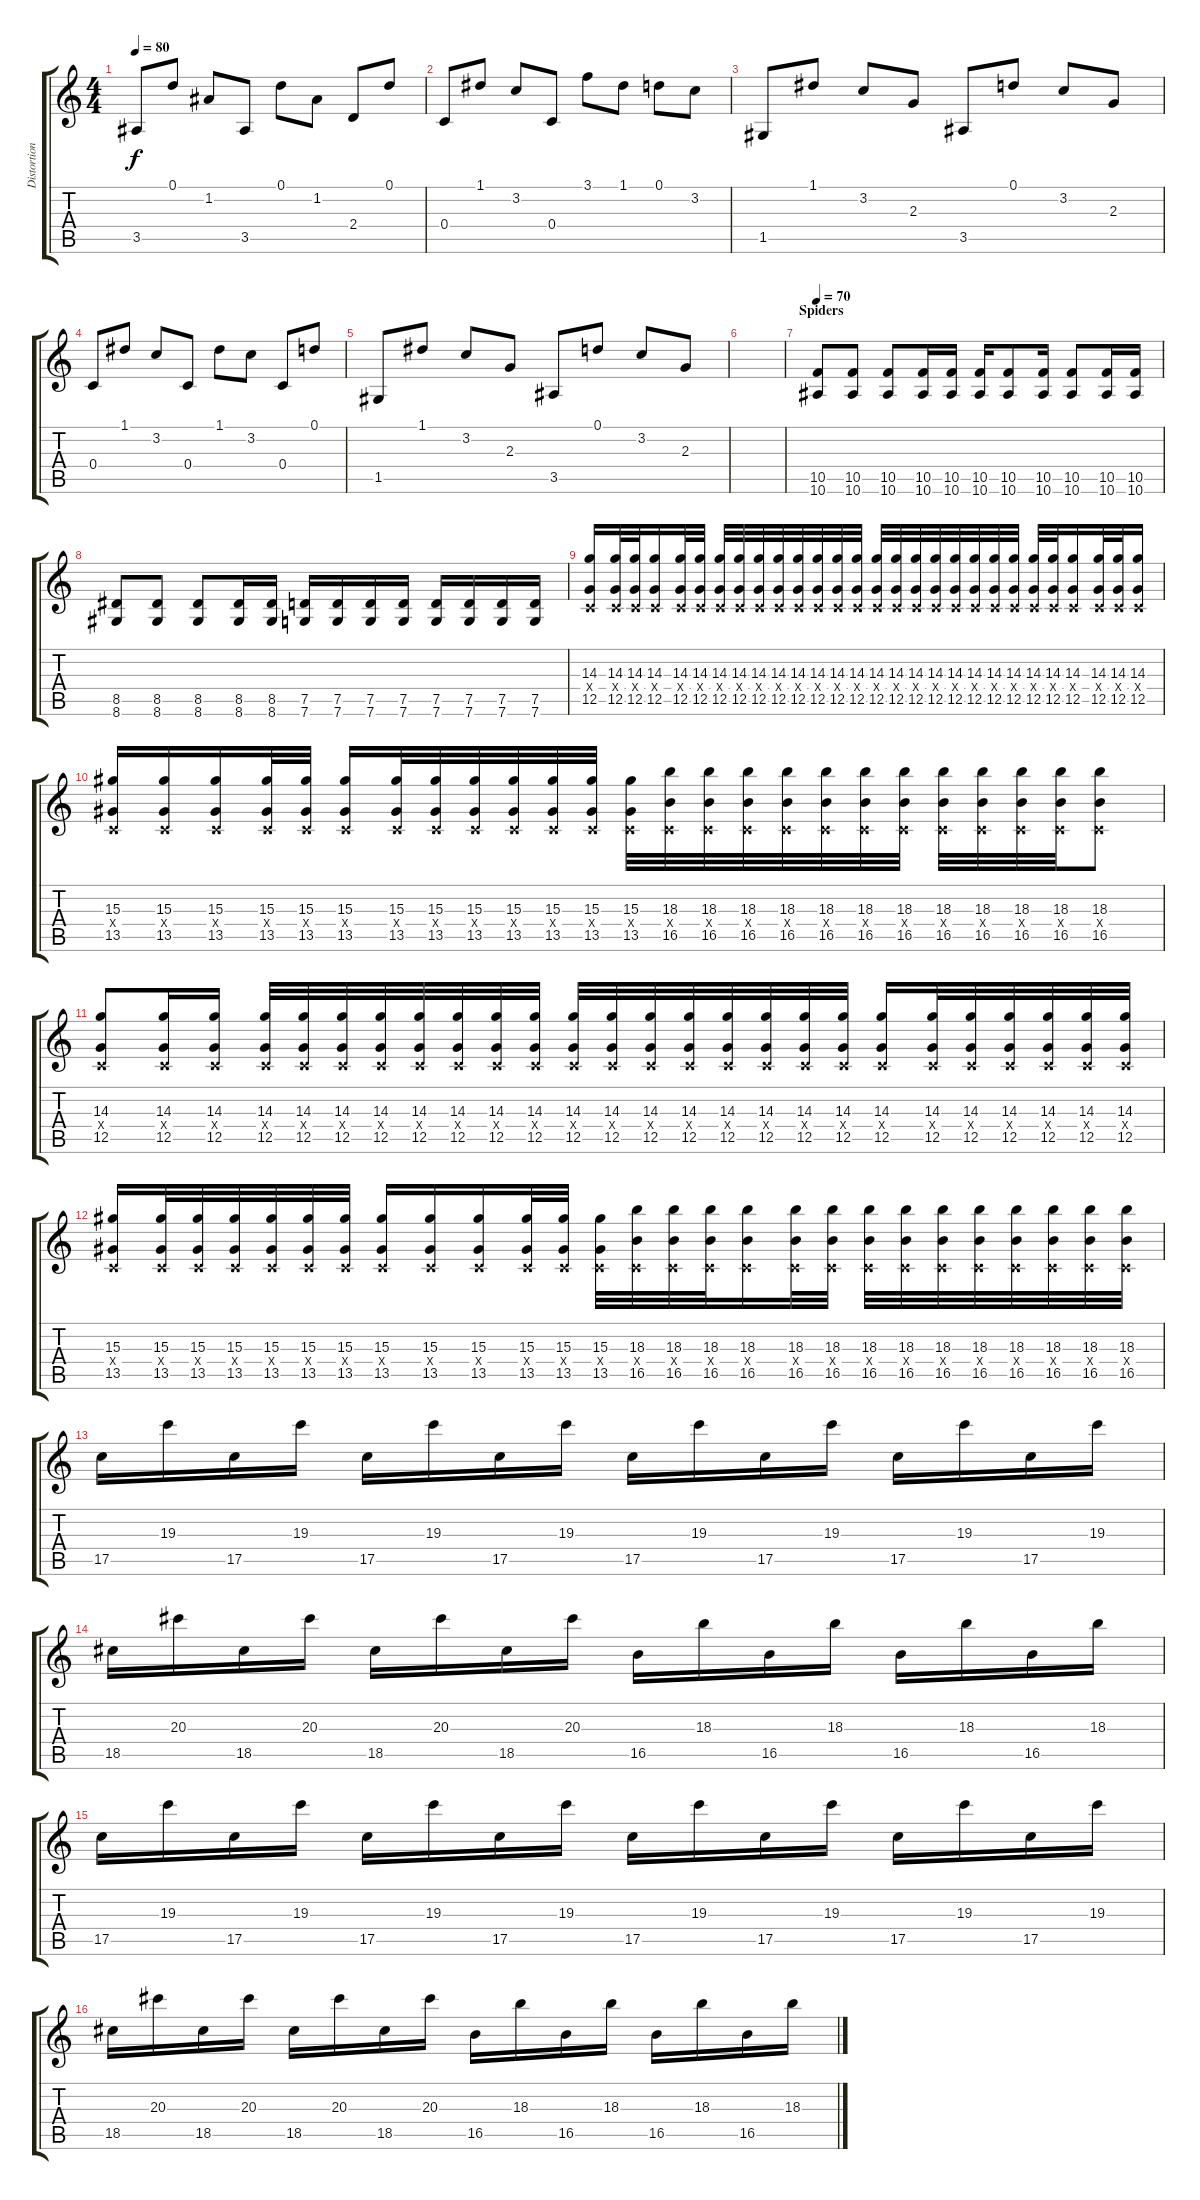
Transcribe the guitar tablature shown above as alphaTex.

\track ("Distortion Guitar" "Distortion") {instrument distortionguitar}
\staff {score tabs}
\tuning (D4 A3 F3 C3 G2 C2) {hide}
\ts (4 4)
\tempo 80
\clef g2
\ks c
3.5.8{dy f} 0.1.8 1.2.8 3.5.8 0.1.8 1.2.8 2.4.8 0.1.8 |
0.4.8 1.1.8 3.2.8 0.4.8 3.1.8 1.1.8 0.1.8 3.2.8 |
1.5.8 1.1.8 3.2.8 2.3.8 3.5.8 0.1.8 3.2.8 2.3.8 |
0.4.8 1.1.8 3.2.8 0.4.8 1.1.8 3.2.8 0.4.8 0.1.8 |
1.5.8 1.1.8 3.2.8 2.3.8 3.5.8 0.1.8 3.2.8 2.3.8 |
|
\section ("" "Spiders")
\tempo 70
(10.5 10.6).8{volume 16 instrument distortionguitar} (10.5 10.6).8 (10.5 10.6).8 (10.5 10.6).16 (10.5 10.6).16 (10.5 10.6).16 (10.5 10.6).8 (10.5 10.6).16 (10.5 10.6).8 (10.5 10.6).16 (10.5 10.6).16 |
(8.5 8.6).8 (8.5 8.6).8 (8.5 8.6).8 (8.5 8.6).16 (8.5 8.6).16 (7.5 7.6).16 (7.5 7.6).16 (7.5 7.6).16 (7.5 7.6).16 (7.5 7.6).16 (7.5 7.6).16 (7.5 7.6).16 (7.5 7.6).16 |
(14.3 0.4{x} 12.5).16{volume 14 instrument overdrivenguitar} (14.3 0.4{x} 12.5).32 (14.3 0.4{x} 12.5).32 (14.3 0.4{x} 12.5).16 (14.3 0.4{x} 12.5).32 (14.3 0.4{x} 12.5).32 (14.3 0.4{x} 12.5).32 (14.3 0.4{x} 12.5).32 (14.3 0.4{x} 12.5).32 (14.3 0.4{x} 12.5).32 (14.3 0.4{x} 12.5).32 (14.3 0.4{x} 12.5).32 (14.3 0.4{x} 12.5).32 (14.3 0.4{x} 12.5).32 (14.3 0.4{x} 12.5).32 (14.3 0.4{x} 12.5).32 (14.3 0.4{x} 12.5).32 (14.3 0.4{x} 12.5).32 (14.3 0.4{x} 12.5).32 (14.3 0.4{x} 12.5).32 (14.3 0.4{x} 12.5).32 (14.3 0.4{x} 12.5).32 (14.3 0.4{x} 12.5).32 (14.3 0.4{x} 12.5).32 (14.3 0.4{x} 12.5).16 (14.3 0.4{x} 12.5).32 (14.3 0.4{x} 12.5).32 (14.3 0.4{x} 12.5).16 |
(15.3 0.4{x} 13.5).16 (15.3 0.4{x} 13.5).16 (15.3 0.4{x} 13.5).16 (15.3 0.4{x} 13.5).32 (15.3 0.4{x} 13.5).32 (15.3 0.4{x} 13.5).16 (15.3 0.4{x} 13.5).32 (15.3 0.4{x} 13.5).32 (15.3 0.4{x} 13.5).32 (15.3 0.4{x} 13.5).32 (15.3 0.4{x} 13.5).32 (15.3 0.4{x} 13.5).32 (15.3 0.4{x} 13.5).32 (18.3 0.4{x} 16.5).32 (18.3 0.4{x} 16.5).32 (18.3 0.4{x} 16.5).32 (18.3 0.4{x} 16.5).32 (18.3 0.4{x} 16.5).32 (18.3 0.4{x} 16.5).32 (18.3 0.4{x} 16.5).32 (18.3 0.4{x} 16.5).32 (18.3 0.4{x} 16.5).32 (18.3 0.4{x} 16.5).32 (18.3 0.4{x} 16.5).32 (18.3 0.4{x} 16.5).8 |
(14.3 0.4{x} 12.5).8 (14.3 0.4{x} 12.5).16 (14.3 0.4{x} 12.5).16 (14.3 0.4{x} 12.5).32 (14.3 0.4{x} 12.5).32 (14.3 0.4{x} 12.5).32 (14.3 0.4{x} 12.5).32 (14.3 0.4{x} 12.5).32 (14.3 0.4{x} 12.5).32 (14.3 0.4{x} 12.5).32 (14.3 0.4{x} 12.5).32 (14.3 0.4{x} 12.5).32 (14.3 0.4{x} 12.5).32 (14.3 0.4{x} 12.5).32 (14.3 0.4{x} 12.5).32 (14.3 0.4{x} 12.5).32 (14.3 0.4{x} 12.5).32 (14.3 0.4{x} 12.5).32 (14.3 0.4{x} 12.5).32 (14.3 0.4{x} 12.5).16 (14.3 0.4{x} 12.5).32 (14.3 0.4{x} 12.5).32 (14.3 0.4{x} 12.5).32 (14.3 0.4{x} 12.5).32 (14.3 0.4{x} 12.5).32 (14.3 0.4{x} 12.5).32 |
(15.3 0.4{x} 13.5).16 (15.3 0.4{x} 13.5).32 (15.3 0.4{x} 13.5).32 (15.3 0.4{x} 13.5).32 (15.3 0.4{x} 13.5).32 (15.3 0.4{x} 13.5).32 (15.3 0.4{x} 13.5).32 (15.3 0.4{x} 13.5).16 (15.3 0.4{x} 13.5).16 (15.3 0.4{x} 13.5).16 (15.3 0.4{x} 13.5).32 (15.3 0.4{x} 13.5).32 (15.3 0.4{x} 13.5).32 (18.3 0.4{x} 16.5).32 (18.3 0.4{x} 16.5).32 (18.3 0.4{x} 16.5).32 (18.3 0.4{x} 16.5).16 (18.3 0.4{x} 16.5).32 (18.3 0.4{x} 16.5).32 (18.3 0.4{x} 16.5).32 (18.3 0.4{x} 16.5).32 (18.3 0.4{x} 16.5).32 (18.3 0.4{x} 16.5).32 (18.3 0.4{x} 16.5).32 (18.3 0.4{x} 16.5).32 (18.3 0.4{x} 16.5).32 (18.3 0.4{x} 16.5).32 |
17.5.16 19.3.16 17.5.16 19.3.16 17.5.16 19.3.16 17.5.16 19.3.16 17.5.16 19.3.16 17.5.16 19.3.16 17.5.16 19.3.16 17.5.16 19.3.16 |
18.5.16 20.3.16 18.5.16 20.3.16 18.5.16 20.3.16 18.5.16 20.3.16 16.5.16 18.3.16 16.5.16 18.3.16 16.5.16 18.3.16 16.5.16 18.3.16 |
17.5.16 19.3.16 17.5.16 19.3.16 17.5.16 19.3.16 17.5.16 19.3.16 17.5.16 19.3.16 17.5.16 19.3.16 17.5.16 19.3.16 17.5.16 19.3.16 |
18.5.16 20.3.16 18.5.16 20.3.16 18.5.16 20.3.16 18.5.16 20.3.16 16.5.16 18.3.16 16.5.16 18.3.16 16.5.16 18.3.16 16.5.16 18.3.16
